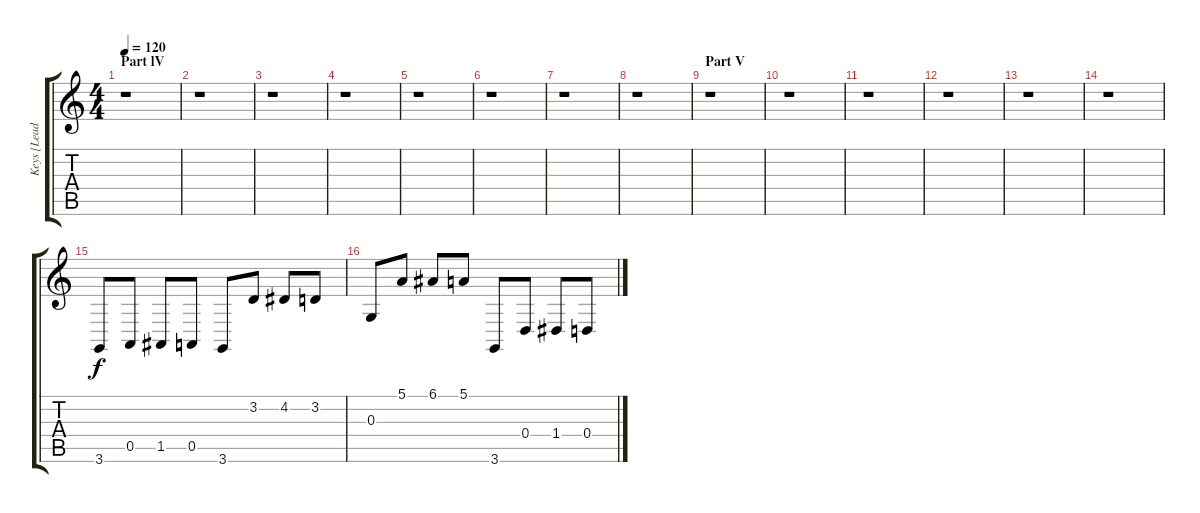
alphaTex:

\track ("Keys [Lead synt sound]" "Keys [Lead") {instrument synthvoice}
\staff {score tabs}
\tuning (E4 B3 G3 D3 A2 E2) {hide}
\ts (4 4)
\section ("" "Part lV")
\tempo 120
\clef g2
\ks c
r.1{dy mf} |
r.1 |
r.1 |
r.1 |
r.1 |
r.1 |
r.1 |
r.1 |
\section ("" "Part V")
r.1 |
r.1 |
r.1 |
r.1 |
r.1 |
r.1 |
3.6.8{dy f} 0.5.8 1.5.8 0.5.8 3.6.8 3.2.8 4.2.8 3.2.8 |
0.3.8 5.1.8 6.1.8 5.1.8 3.6.8 0.4.8 1.4.8 0.4.8
